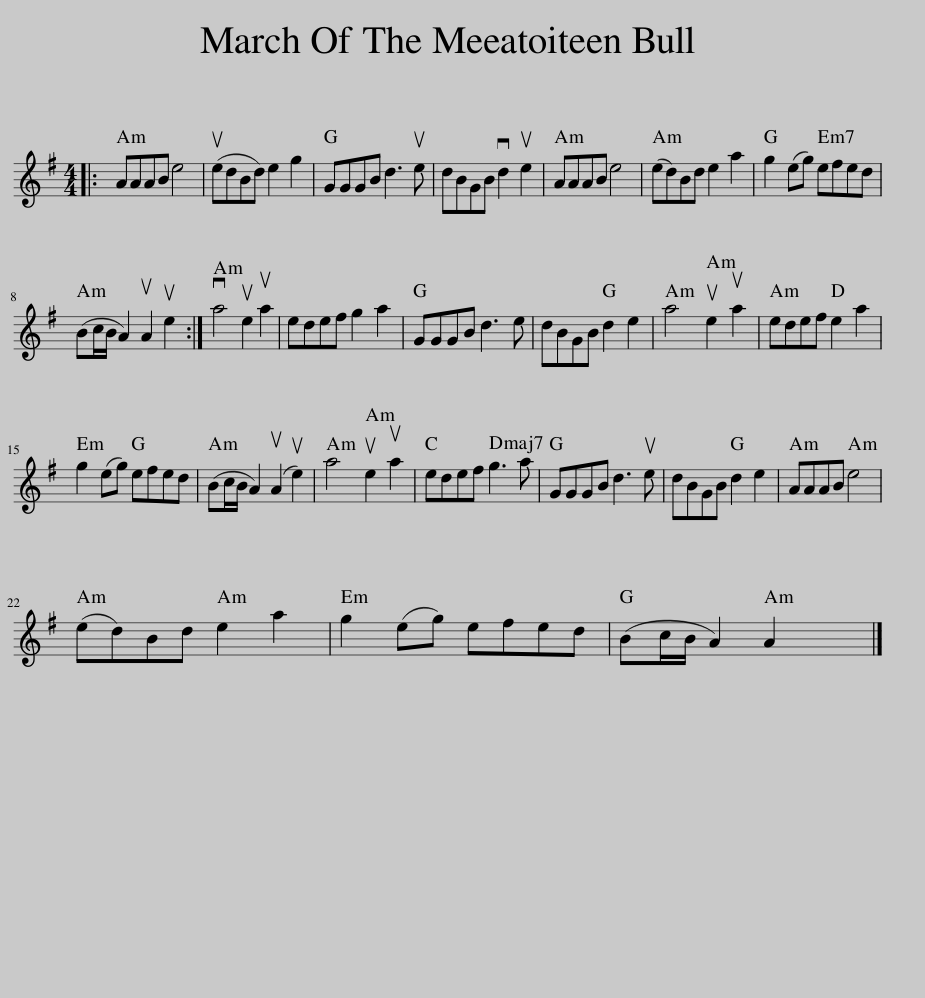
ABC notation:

X:1
L:1/8
M:4/4
I:linebreak $
K:G
V:1 treble
V:1
|: AAAB e4 | (uedBd) e2 g2 | GGGB d3 ue | dBGB vd2 ue2 | AAAB e4 | %5
 (ed)Bd e2 a2 | g2 (eg) efed |$ (Bc/B/ A2) uA2 ue2 :| va4 ue2 ua2 | edef g2 a2 | %10
 GGGB d3 e | dBGB d2 e2 | a4 ue2 ua2 | edef e2 a2 |$ g2 (eg) efed | %15
 (Bc/B/ A2) (uA2 ue2) | a4 ue2 ua2 | edef g3 a | GGGB d3 ue | dBGB d2 e2 | %20
 AAAB e4 |$ (ed)Bd e2 a2 | g2 (eg) efed | (Bc/B/ A2) A2 x2 |] %24
